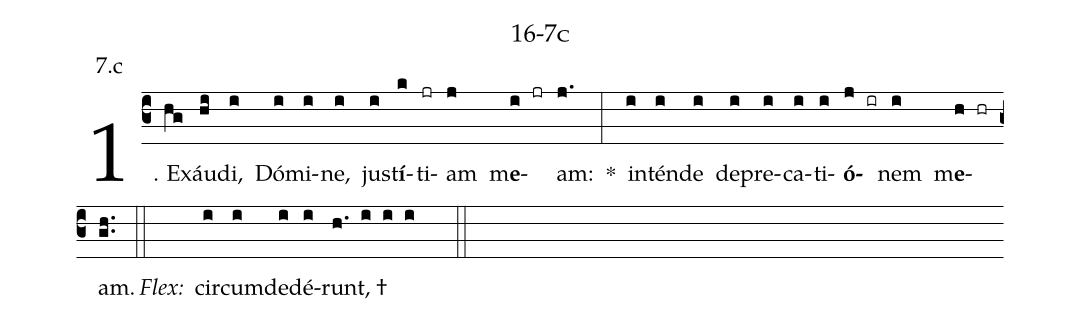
name: 16-7c;
annotation: 7.c;
%%
(c3)1. Ex(hg)áu(hi)di,(i) Dó(i)mi(i)ne,(i) jus(i)t<b>í</b>(k)ti(jr)am(j) m<b>e</b>(i jr)am:(j.) *(:) in(i)tén(i)de(i) de(i)pre(i)ca(i)ti(i)<b>ó</b>(j ir)nem(i) m<b>e</b>(h hr)am.(gh..) (::)
<i>Flex:</i>()  cir(i)cum(i)de(i)dé(i)runt, †(h. i i i  ::)
